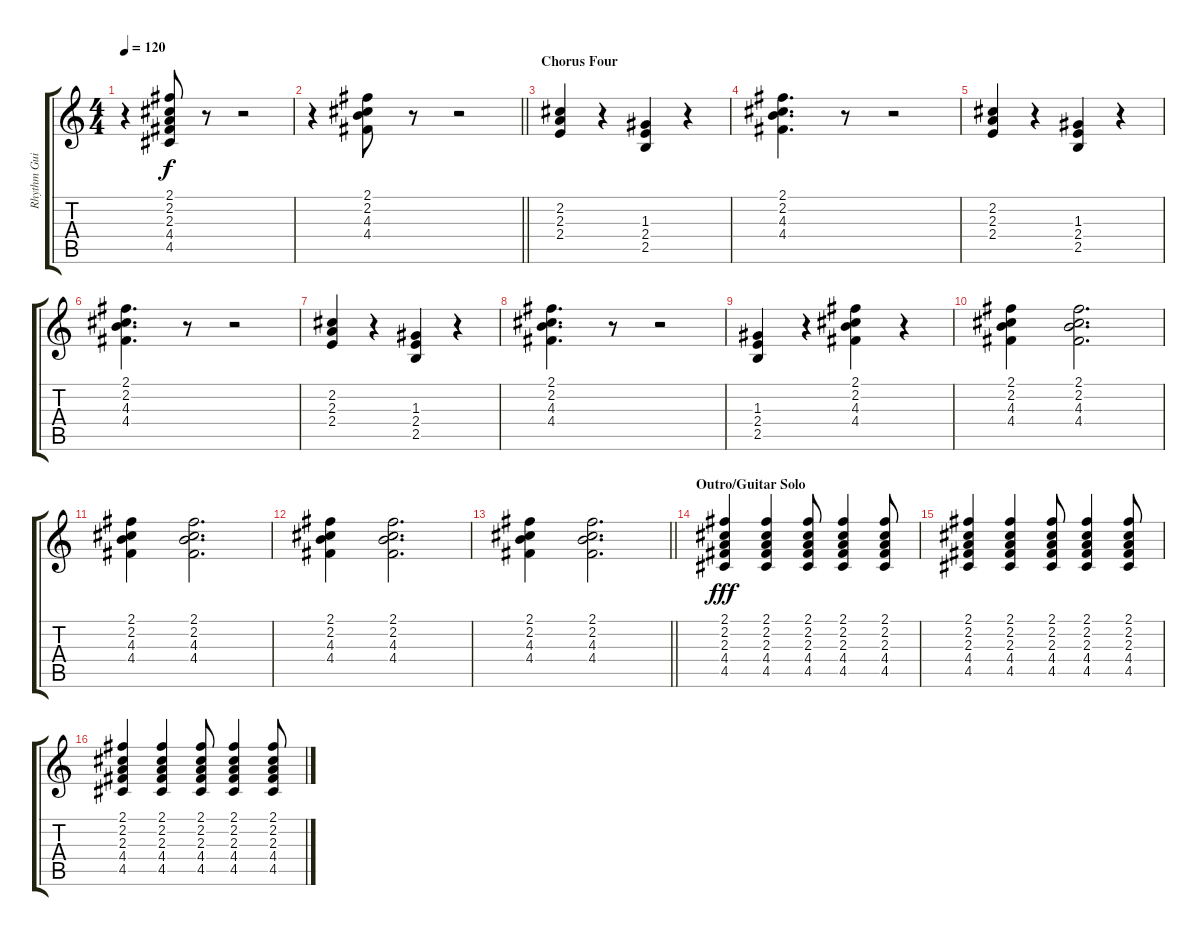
\track ("Rhythm Guitar" "Rhythm Gui") {instrument electricguitarjazz}
\staff {score tabs}
\tuning (E4 B3 G3 D3 A2 E2) {hide}
\ts (4 4)
\tempo 120
\clef g2
\ks c
r.4{dy f} (2.1 2.2 2.3 4.4 4.5).8 r.8 r.2 |
\barLineRight lightlight
r.4 (2.1 2.2 4.3 4.4).8 r.8 r.2 |
\section ("" "Chorus Four")
(2.2 2.3 2.4).4 r.4 (1.3 2.4 2.5).4 r.4 |
(2.1 2.2 4.3 4.4).4{d} r.8 r.2 |
(2.2 2.3 2.4).4 r.4 (1.3 2.4 2.5).4 r.4 |
(2.1 2.2 4.3 4.4).4{d} r.8 r.2 |
(2.2 2.3 2.4).4 r.4 (1.3 2.4 2.5).4 r.4 |
(2.1 2.2 4.3 4.4).4{d} r.8 r.2 |
(1.3 2.4 2.5).4 r.4 (2.1 2.2 4.3 4.4).4 r.4 |
(2.1 2.2 4.3 4.4).4 (2.1 2.2 4.3 4.4).2{d} |
(2.1 2.2 4.3 4.4).4 (2.1 2.2 4.3 4.4).2{d} |
(2.1 2.2 4.3 4.4).4 (2.1 2.2 4.3 4.4).2{d} |
\barLineRight lightlight
(2.1 2.2 4.3 4.4).4 (2.1 2.2 4.3 4.4).2{d} |
\section ("" "Outro/Guitar Solo")
(2.1 2.2 2.3 4.4 4.5).4{dy fff} (2.1 2.2 2.3 4.4 4.5).4 (2.1 2.2 2.3 4.4 4.5).8 (2.1 2.2 2.3 4.4 4.5).4 (2.1 2.2 2.3 4.4 4.5).8 |
(2.1 2.2 2.3 4.4 4.5).4 (2.1 2.2 2.3 4.4 4.5).4 (2.1 2.2 2.3 4.4 4.5).8 (2.1 2.2 2.3 4.4 4.5).4 (2.1 2.2 2.3 4.4 4.5).8 |
(2.1 2.2 2.3 4.4 4.5).4 (2.1 2.2 2.3 4.4 4.5).4 (2.1 2.2 2.3 4.4 4.5).8 (2.1 2.2 2.3 4.4 4.5).4 (2.1 2.2 2.3 4.4 4.5).8
